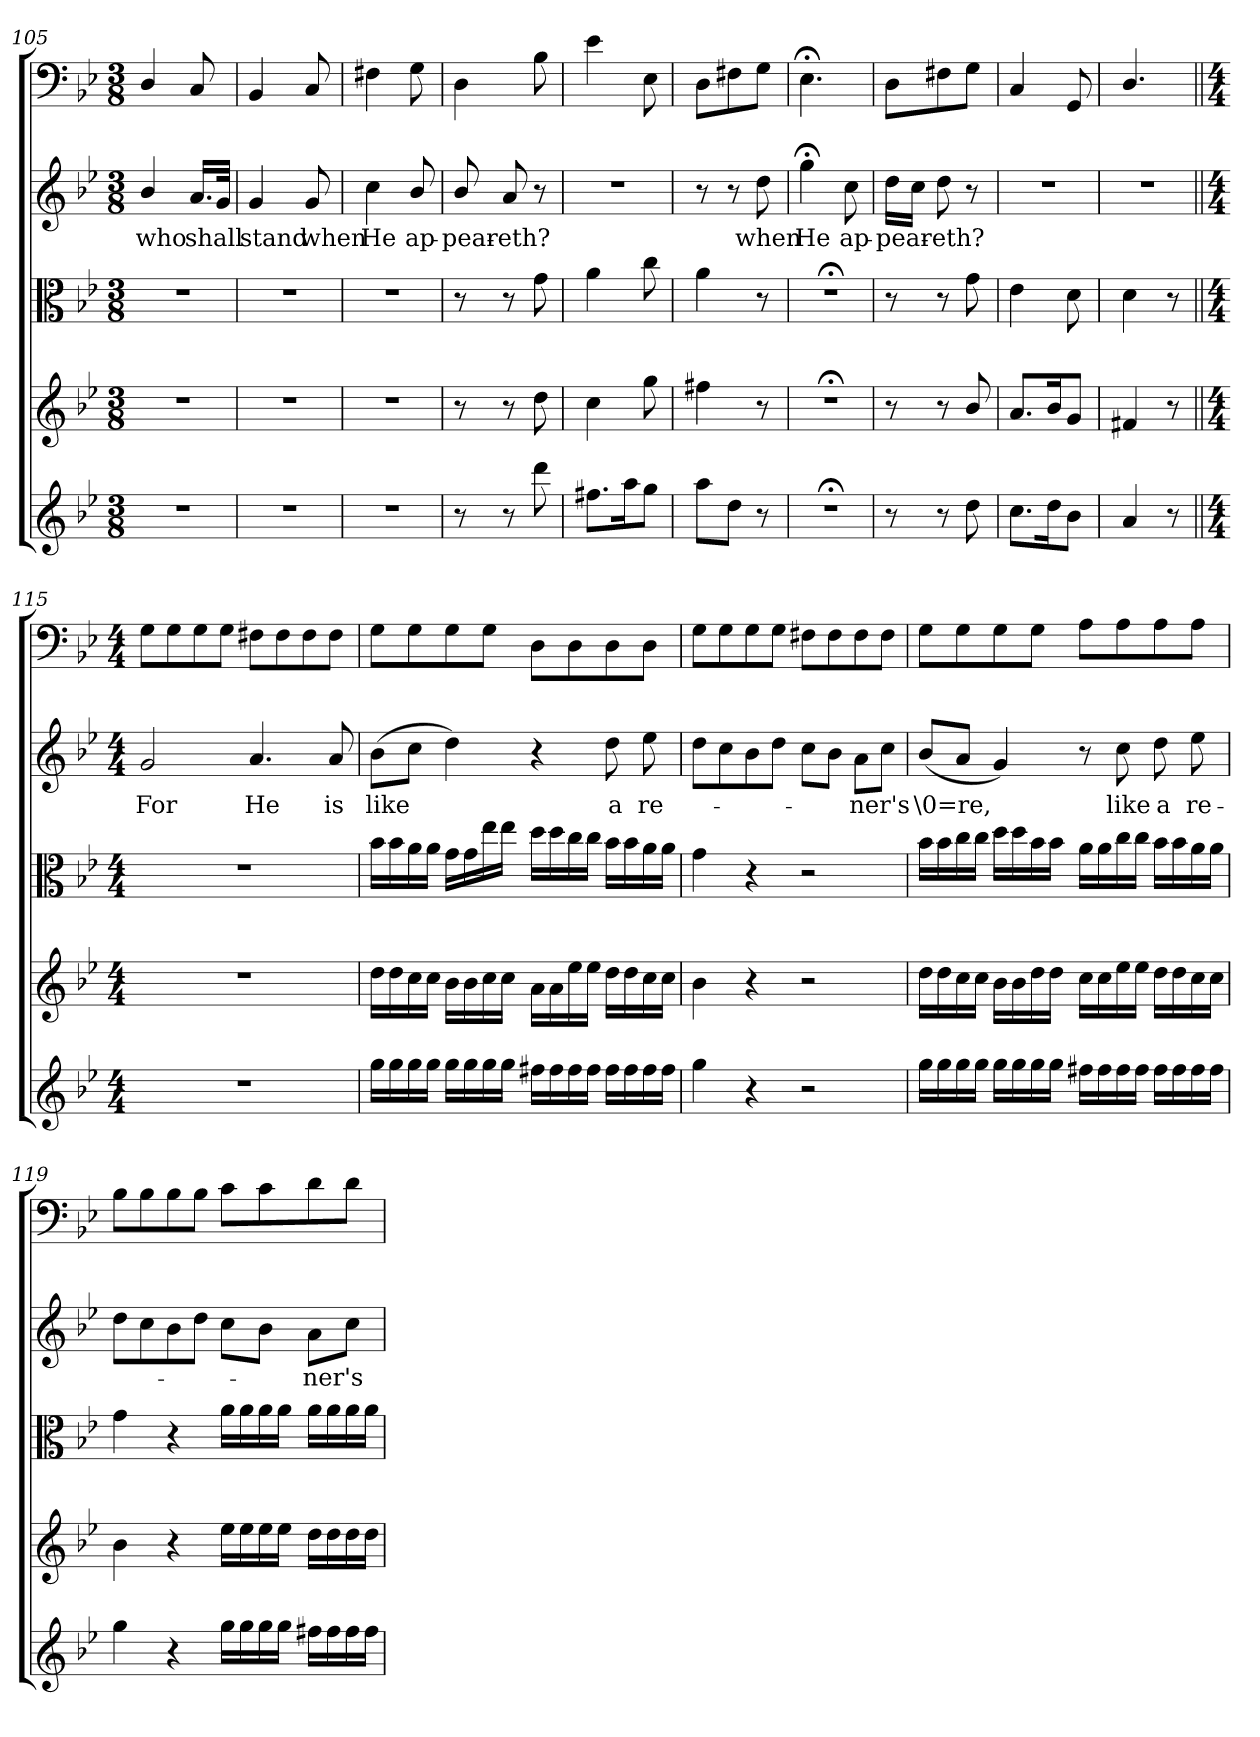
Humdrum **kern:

**kern	**kern	**kern	**kern	**text	**kern
*part5	*part4	*part3	*part2	*part2	*part1
*staff5	*staff4	*staff3	*staff2	*staff2	*staff1
*clefG2	*clefG2	*clefC3	*clefG2	*	*clefF4
*k[b-e-]	*k[b-e-]	*k[b-e-]	*k[b-e-]	*	*k[b-e-]
*g:	*g:	*g:	*g:	*	*g:
*M3/8	*M3/8	*M3/8	*M3/8	*	*M3/8
=105	=105	=105	=105	=105	=105
4.r	4.r	4.r	4b-/	who	4D/
.	.	.	16.a/LL	shall	8C/
.	.	.	32g/JJk	.	.
=106	=106	=106	=106	=106	=106
4.r	4.r	4.r	4g/	stand	4BB-/
.	.	.	8g/	when	8C/
=107	=107	=107	=107	=107	=107
4.r	4.r	4.r	4cc\	He	4F#X\
.	.	.	8b-/	ap-	8G\
=108	=108	=108	=108	=108	=108
8r	8r	8r	8b-/	-pear-	4D\
8r	8r	8r	8a/	-eth?	.
8ddd\	8dd\	8g\	8r	.	8B-\
=109	=109	=109	=109	=109	=109
8.ff#X\L	4cc\	4a\	4.r	.	4e-\
16aa\K	.	.	.	.	.
8gg\J	8gg\	8cc\	.	.	8E-\
=110	=110	=110	=110	=110	=110
8aa\L	4ff#X\	4a\	8r	.	8D\L
8dd\J	.	.	8r	.	8F#X\
8r	8r	8r	8dd\	when	8G\J
=111	=111	=111	=111	=111	=111
4.r;<	4.r;<	4.r;<	4gg;<\	He	4.E-;<\
.	.	.	8cc\	ap-	.
=112	=112	=112	=112	=112	=112
8r	8r	8r	16dd\LL	-pear-	8D\L
.	.	.	16cc\JJ	.	.
8r	8r	8r	8dd\	-eth?	8F#X\
8dd\	8b-/	8g\	8r	.	8G\J
=113	=113	=113	=113	=113	=113
8.cc\L	8.a/L	4e-\	4.r	.	4C/
16dd\K	16b-/K	.	.	.	.
8b-\J	8g/J	8d\	.	.	8GG/
=114	=114	=114	=114	=114	=114
4a/	4f#X/	4d\	4.r	.	4.D/
8r	8r	8r	.	.	.
=115||	=115||	=115||	=115||	=115||	=115||
*M4/4	*M4/4	*M4/4	*M4/4	*	*M4/4
1r	1r	1r	2g/	For	8G\L
.	.	.	.	.	8G\
.	.	.	.	.	8G\
.	.	.	.	.	8G\J
.	.	.	4.a/	He	8F#X\L
.	.	.	.	.	8F#\
.	.	.	.	.	8F#\
.	.	.	8a/	is	8F#\J
=116	=116	=116	=116	=116	=116
16gg\LL	16dd\LL	16b-\LL	(8b-\L	like	8G\L
16gg\	16dd\	16b-\	.	.	.
16gg\	16cc\	16a\	8cc\J	.	8G\
16gg\JJ	16cc\JJ	16a\JJ	.	.	.
16gg\LL	16b-\LL	16g\LL	4dd\)	.	8G\
16gg\	16b-\	16g\	.	.	.
16gg\	16cc\	16ee-\	.	.	8G\J
16gg\JJ	16cc\JJ	16ee-\JJ	.	.	.
16ff#X\LL	16a\LL	16dd\LL	4r	.	8D\L
16ff#\	16a\	16dd\	.	.	.
16ff#\	16ee-\	16cc\	.	.	8D\
16ff#\JJ	16ee-\JJ	16cc\JJ	.	.	.
16ff#\LL	16dd\LL	16b-\LL	8dd\	a	8D\
16ff#\	16dd\	16b-\	.	.	.
16ff#\	16cc\	16a\	8ee-\	re-	8D\J
16ff#\JJ	16cc\JJ	16a\JJ	.	.	.
=117	=117	=117	=117	=117	=117
4gg\	4b-\	4g\	8dd\L	.	8G\L
.	.	.	8cc\	.	8G\
4r	4r	4r	8b-\	.	8G\
.	.	.	8dd\J	.	8G\J
2r	2r	2r	8cc\L	.	8F#X\L
.	.	.	8b-\J	.	8F#\
.	.	.	8a\L	-ner's	8F#\
.	.	.	8cc\J	.	8F#\J
=118	=118	=118	=118	=118	=118
16gg\LL	16dd\LL	16b-\LL	(8b-/L	\0=re,	8G\L
16gg\	16dd\	16b-\	.	.	.
16gg\	16cc\	16cc\	8a/J	.	8G\
16gg\JJ	16cc\JJ	16cc\JJ	.	.	.
16gg\LL	16b-\LL	16dd\LL	4g/)	.	8G\
16gg\	16b-\	16dd\	.	.	.
16gg\	16dd\	16b-\	.	.	8G\J
16gg\JJ	16dd\JJ	16b-\JJ	.	.	.
16ff#X\LL	16cc\LL	16a\LL	8r	.	8A\L
16ff#\	16cc\	16a\	.	.	.
16ff#\	16ee-\	16cc\	8cc\	like	8A\
16ff#\JJ	16ee-\JJ	16cc\JJ	.	.	.
16ff#\LL	16dd\LL	16b-\LL	8dd\	a	8A\
16ff#\	16dd\	16b-\	.	.	.
16ff#\	16cc\	16a\	8ee-\	re-	8A\J
16ff#\JJ	16cc\JJ	16a\JJ	.	.	.
=119	=119	=119	=119	=119	=119
4gg\	4b-\	4g\	8dd\L	.	8B-\L
.	.	.	8cc\	.	8B-\
4r	4r	4r	8b-\	.	8B-\
.	.	.	8dd\J	.	8B-\J
16gg\LL	16ee-\LL	16a\LL	8cc\L	.	8c\L
16gg\	16ee-\	16a\	.	.	.
16gg\	16ee-\	16a\	8b-\J	.	8c\
16gg\JJ	16ee-\JJ	16a\JJ	.	.	.
16ff#X\LL	16dd\LL	16a\LL	8a\L	-ner's	8d\
16ff#\	16dd\	16a\	.	.	.
16ff#\	16dd\	16a\	8cc\J	.	8d\J
16ff#\JJ	16dd\JJ	16a\JJ	.	.	.
=	=	=	=	=	=
*-	*-	*-	*-	*-	*-
